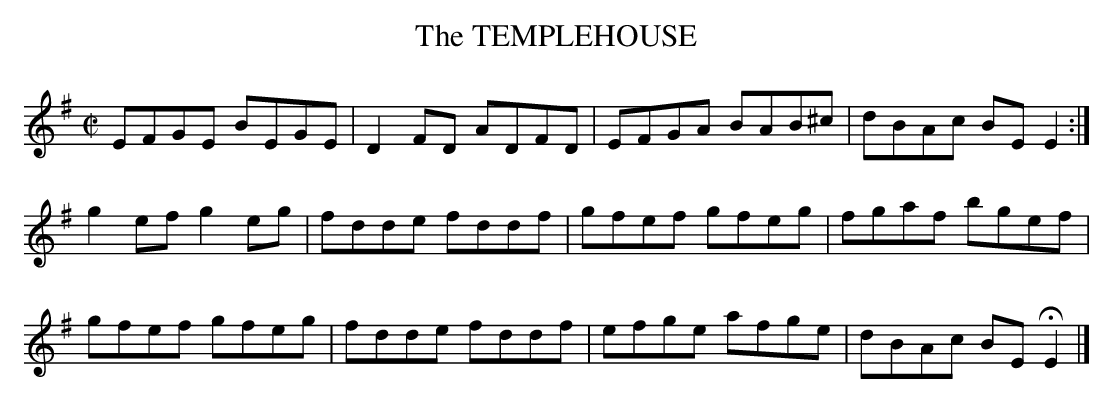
X:1
T:TEMPLEHOUSE, The
M:C|
L:1/8
K:Em
EFGE BEGE|D2FD ADFD|EFGA BAB^c|dBAc BEE2:|
g2ef g2eg|fdde fddf|gfef gfeg|fgaf bgef|
gfef gfeg|fdde fddf|efge afge|dBAc BEHE2|]
